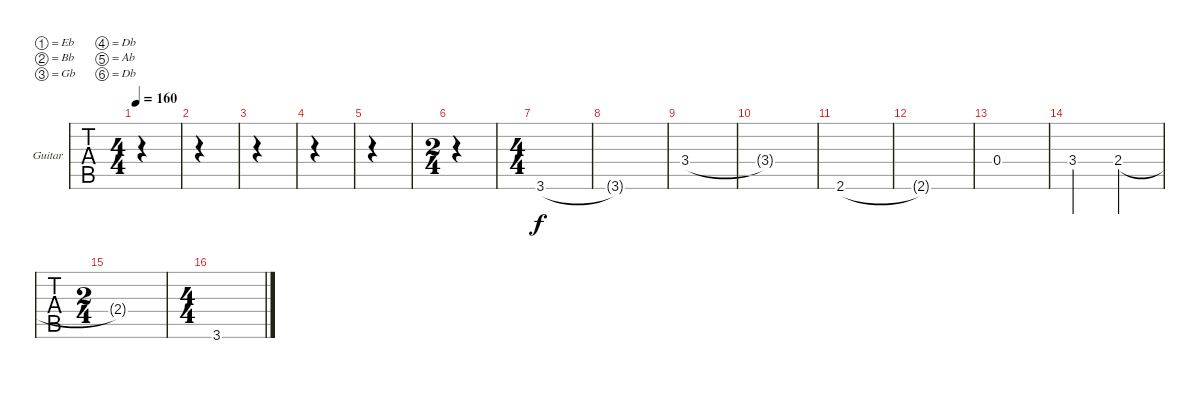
\bracketExtendMode groupsimilarinstruments
\firstSystemTrackNameOrientation horizontal
\otherSystemsTrackNameOrientation horizontal
\track ("Extra 2" "Guitar") {instrument distortionguitar}
\staff {tabs}
\tuning (Eb4 Bb3 Gb3 Db3 Ab2 Db2)
\ts (4 4)
\tempo 160
\clef g2
\ks c
|
|
|
|
|
\ts (2 4)
\beaming (8 2 2)
|
\ts (4 4)
\beaming (8 2 2 2 2)
3.6.1 |
3.6{t}.1 |
3.4.1 |
3.4{t}.1 |
2.6{acc #}.1 |
2.6{t acc #}.1 |
0.4{acc #}.1 |
3.4.2 2.4{acc #}.2 |
\ts (2 4)
\beaming (8 2 2)
2.4{t acc #}.1 |
\ts (4 4)
\beaming (8 2 2 4)
3.6.1
